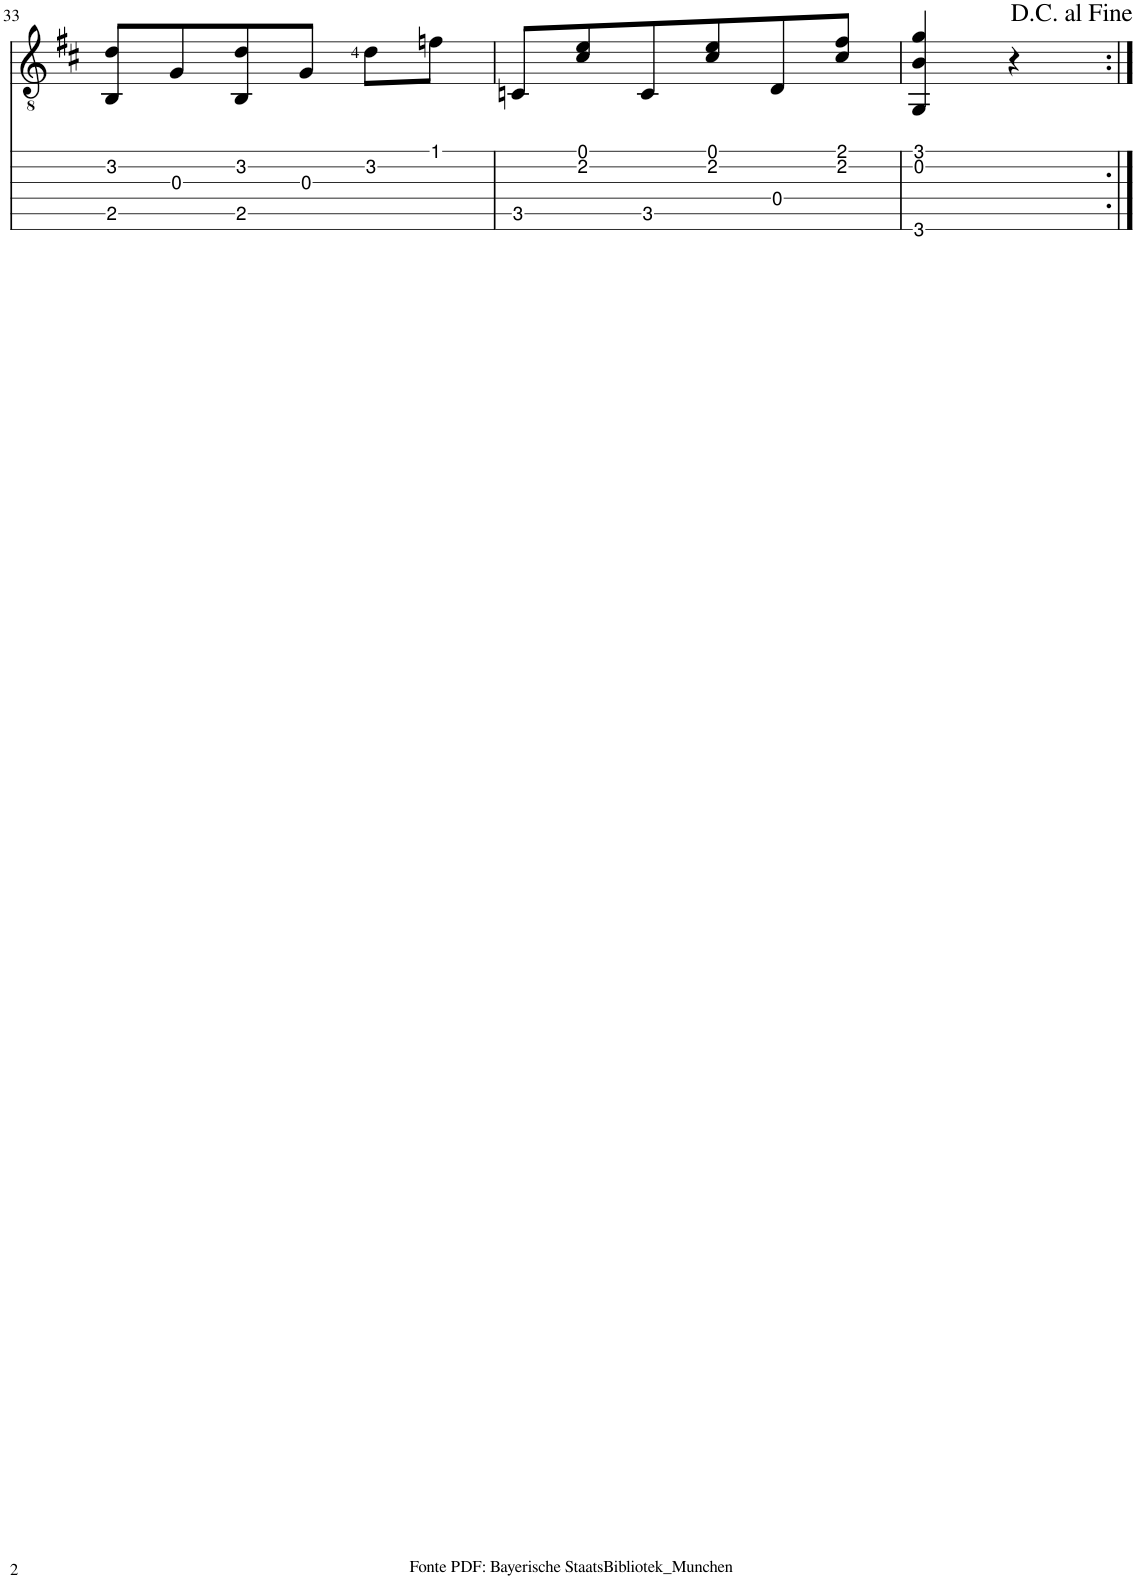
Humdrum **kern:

**kern	**kern
*part1	*part1
*staff2	*staff1
*I"Guitar	*
*I'Guit.	*
!!LO:PB:g=z
*	*clefGv2
*k[f#c#]	*k[f#c#]
*M3/4	*M3/4
=33	=33
8BB\ 8d\L	8BB/ 8d/L
8GJ	8G/
8BB\ 8d\L	8BB/ 8d/
8GJ	8G/J
8dL	8d\L
8fJ	8fn\J
=34	=34
8CL	8Cn/L
8c#\ 8e\J	8c#/ 8e/
8CL	8C/
8c#\ 8e\J	8c#/ 8e/
8DL	8D/
8c#\ 8f#\J	8c#/ 8f#/J
=35	=35
4GG 4B 4g	4GG/ 4B/ 4g/
4r	4r
=:|!	=:|!
*-	*-
